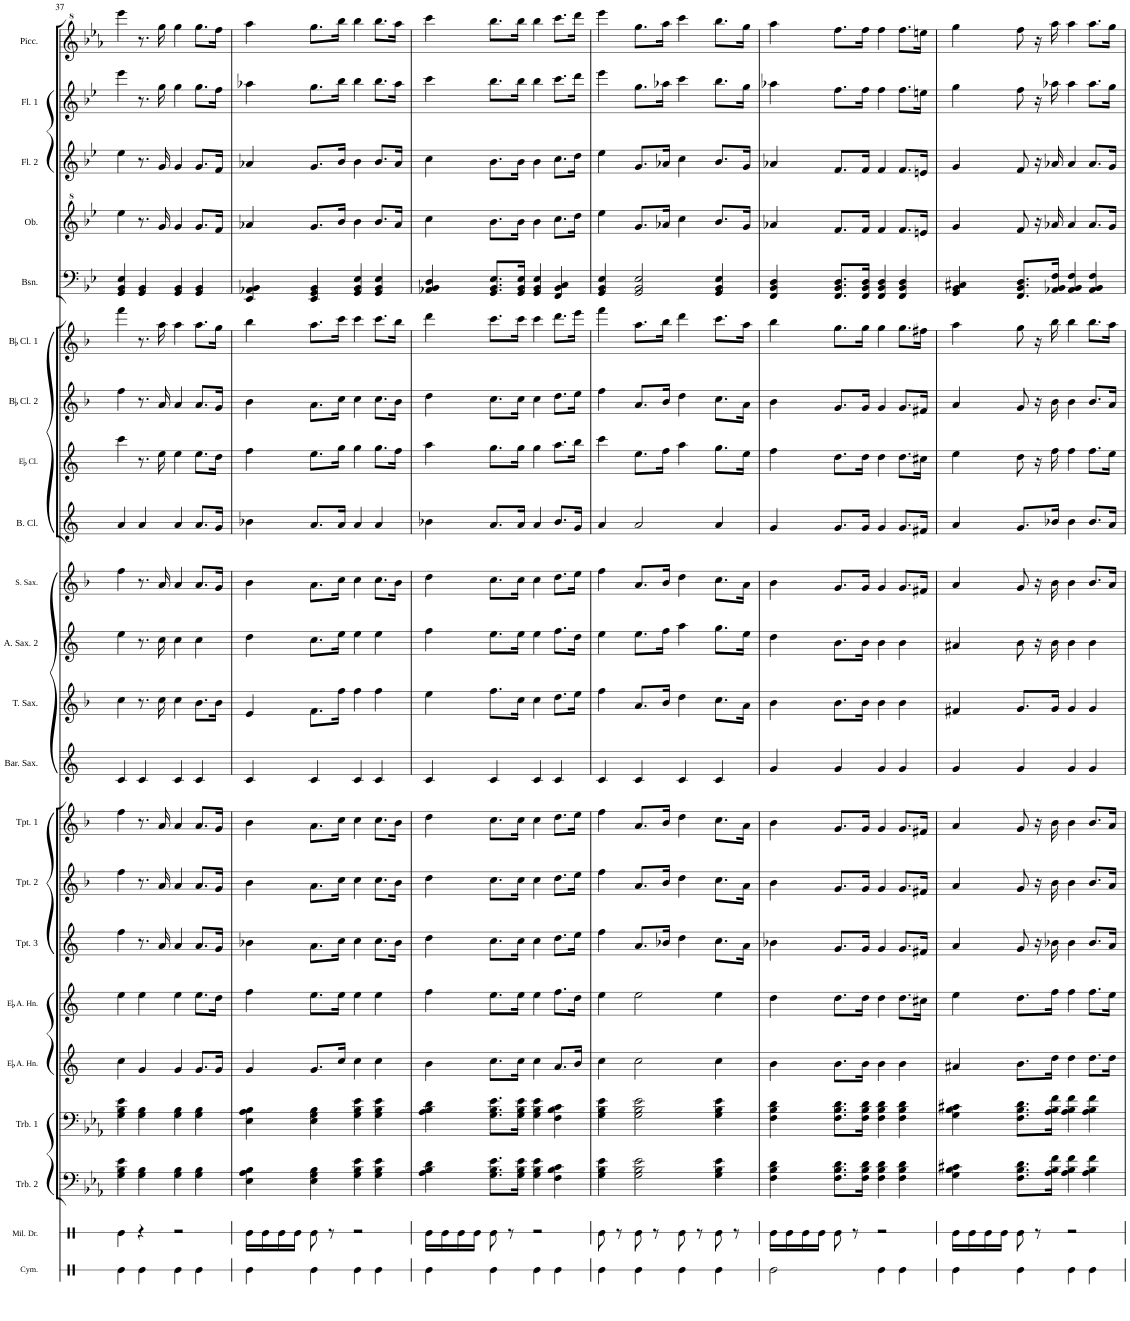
**kern	**kern	**kern	**kern	**kern	**kern	**kern	**kern	**kern	**kern	**kern	**kern	**kern	**kern	**kern	**kern	**kern	**kern	**kern	**kern	**kern	**kern
*part22	*part21	*part20	*part19	*part18	*part17	*part16	*part15	*part14	*part13	*part12	*part11	*part10	*part9	*part8	*part7	*part6	*part5	*part4	*part3	*part2	*part1
*staff22	*staff21	*staff20	*staff19	*staff18	*staff17	*staff16	*staff15	*staff14	*staff13	*staff12	*staff11	*staff10	*staff9	*staff8	*staff7	*staff6	*staff5	*staff4	*staff3	*staff2	*staff1
*I"Cymbal	*I"Military Drum	*I"Trombone 2	*I"Trombone 1	*I"EaccidentalFlat Alto Horn	*I"EaccidentalFlat Alto Horn	*I"BaccidentalFlat Trumpet 3	*I"BaccidentalFlat Trumpet 2	*I"BaccidentalFlat Trumpet 1	*I"Baritone Saxophone	*I"Tenor Saxophone	*I"Alto Saxophone 2	*I"Soprano Saxophone	*I"Bass Clarinet	*I"EaccidentalFlat Clarinet	*I"BaccidentalFlat Clarinet 2	*I"BaccidentalFlat Clarinet 1	*I"Bassoon	*I"Oboe	*I"Flute 2	*I"Flute 1	*I"Piccolo
*I'Cym.	*I'Mil. Dr.	*I'Trb. 2	*I'Trb. 1	*I'EaccidentalFlat A. Hn.	*I'EaccidentalFlat A. Hn.	*I'Tpt. 3	*I'Tpt. 2	*I'Tpt. 1	*I'Bar. Sax.	*I'T. Sax.	*I'A. Sax. 2	*I'S. Sax.	*I'B. Cl.	*I'EaccidentalFlat Cl.	*I'BaccidentalFlat Cl. 2	*I'BaccidentalFlat Cl. 1	*I'Bsn.	*I'Ob.	*I'Fl. 2	*I'Fl. 1	*I'Picc.
!!LO:PB:g=z
*clefX	*clefX	*clefF4	*clefF4	*clefG2	*clefG2	*clefG2	*clefG2	*clefG2	*clefG2	*clefG2	*clefG2	*clefG2	*clefG2	*clefG2	*clefG2	*clefG2	*clefF4	*clefG^2	*clefG2	*clefG2	*clefG^2
*	*	*	*	*Trd5c9	*Trd5c9	*Trd1c2	*Trd1c2	*Trd1c2	*Trd12c21	*Trd8c14	*Trd5c9	*Trd1c2	*Trd8c14	*Trd-2c-3	*Trd1c2	*Trd1c2	*	*	*	*	*Trd-7c-12
*k[]	*k[]	*k[b-e-a-]	*k[b-e-a-]	*k[]	*k[]	*k[]	*k[b-]	*k[b-]	*k[]	*k[b-]	*k[]	*k[b-]	*k[]	*k[]	*k[b-]	*k[b-]	*k[b-e-]	*k[b-e-]	*k[b-e-]	*k[b-e-]	*k[b-e-a-]
*M4/4	*M4/4	*M4/4	*M4/4	*M4/4	*M4/4	*M4/4	*M4/4	*M4/4	*M4/4	*M4/4	*M4/4	*M4/4	*M4/4	*M4/4	*M4/4	*M4/4	*M4/4	*M4/4	*M4/4	*M4/4	*M4/4
=37	=37	=37	=37	=37	=37	=37	=37	=37	=37	=37	=37	=37	=37	=37	=37	=37	=37	=37	=37	=37	=37
4Re\	4Re\	4G\ 4B-\ 4e-\	4G\ 4B-\ 4e-\	4cc\	4ee\	4ff\	4ff\	4ff\	4c/	4cc\	4ee\	4ff\	4a/	4ccc\	4ff\	4fff\	4GG/ 4BB-/ 4E-/	4eee-\	4ee-\	4eee-\	4eeee-\
4Re\	4r	4G\ 4B-\	4G\ 4B-\	4g/	4ee\	8.r	8.r	8.r	4c/	8.r	8.r	8.r	4a/	8.r	8.r	8.r	4GG/ 4BB-/	8.r	8.r	8.r	8.r
.	.	.	.	.	.	16a/	16a/	16a/	.	16cc\	16cc\	16a/	.	16ee\	16a/	16aa\	.	16gg/	16g/	16gg\	16ggg\
4Re\	2r	4G\ 4B-\	4G\ 4B-\	4g/	4ee\	4a/	4a/	4a/	4c/	4cc\	4cc\	4a/	4a/	4ee\	4a/	4aa\	4GG/ 4BB-/	4gg/	4g/	4gg\	4ggg\
4Re\	.	4G\ 4B-\	4G\ 4B-\	8.g/L	8.ee\L	8.a/L	8.a/L	8.a/L	4c/	8.b-\L	4cc\	8.a/L	8.a/L	8.ee\L	8.a/L	8.aa\L	4GG/ 4BB-/	8.gg/L	8.g/L	8.gg\L	8.ggg\L
.	.	.	.	16g/Jk	16dd\Jk	16g/Jk	16g/Jk	16g/Jk	.	16b-\Jk	.	16g/Jk	16g/Jk	16dd\Jk	16g/Jk	16gg\Jk	.	16ff/Jk	16f/Jk	16ff\Jk	16fff\Jk
=38	=38	=38	=38	=38	=38	=38	=38	=38	=38	=38	=38	=38	=38	=38	=38	=38	=38	=38	=38	=38	=38
4Re\	16Re\LL	4E-\ 4A-\ 4B-\	4E-\ 4A-\ 4B-\	4g/	4ff\	4b-X\	4b-\	4b-\	4c/	4e/	4dd\	4b-\	4b-X\	4ff\	4b-\	4bb-\	4EE-/ 4AA-X/ 4BB-/	4aa-X/	4a-X/	4aa-X\	4aaa-\
.	16Re\	.	.	.	.	.	.	.	.	.	.	.	.	.	.	.	.	.	.	.	.
.	16Re\	.	.	.	.	.	.	.	.	.	.	.	.	.	.	.	.	.	.	.	.
.	16Re\JJ	.	.	.	.	.	.	.	.	.	.	.	.	.	.	.	.	.	.	.	.
4Re\	8Re\	4E-\ 4G\ 4B-\	4E-\ 4G\ 4B-\	8.g/L	8.ee\L	8.a\L	8.a\L	8.a\L	4c/	8.f\L	8.cc\L	8.a\L	8.a/L	8.ee\L	8.a\L	8.aa\L	4EE-/ 4GG/ 4BB-/	8.gg/L	8.g/L	8.gg\L	8.ggg\L
.	8r	.	.	.	.	.	.	.	.	.	.	.	.	.	.	.	.	.	.	.	.
.	.	.	.	16cc/Jk	16ee\Jk	16cc\Jk	16cc\Jk	16cc\Jk	.	16ff\Jk	16ee\Jk	16cc\Jk	16a/Jk	16gg\Jk	16cc\Jk	16ccc\Jk	.	16bb-/Jk	16b-/Jk	16bb-\Jk	16bbb-\Jk
4Re\	2r	4G\ 4B-\ 4e-\	4G\ 4B-\ 4e-\	4cc\	4ee\	4cc\	4cc\	4cc\	4c/	4ff\	4ee\	4cc\	4a/	4gg\	4cc\	4ccc\	4GG/ 4BB-/ 4E-/	4bb-\	4b-\	4bb-\	4bbb-\
4Re\	.	4G\ 4B-\ 4e-\	4G\ 4B-\ 4e-\	4cc\	4ee\	8.cc\L	8.cc\L	8.cc\L	4c/	4ff\	4ee\	8.cc\L	4a/	8.gg\L	8.cc\L	8.ccc\L	4GG/ 4BB-/ 4E-/	8.bb-/L	8.b-/L	8.bb-\L	8.bbb-\L
.	.	.	.	.	.	16b-\Jk	16b-\Jk	16b-\Jk	.	.	.	16b-\Jk	.	16ff\Jk	16b-\Jk	16bb-\Jk	.	16aa-/Jk	16a-/Jk	16aa-\Jk	16aaa-\Jk
=39	=39	=39	=39	=39	=39	=39	=39	=39	=39	=39	=39	=39	=39	=39	=39	=39	=39	=39	=39	=39	=39
4Re\	16Re\LL	4A-\ 4B-\ 4d\	4A-\ 4B-\ 4d\	4b\	4ff\	4dd\	4dd\	4dd\	4c/	4ee\	4ff\	4dd\	4b-X\	4aa\	4dd\	4ddd\	4AA-X/ 4BB-/ 4D/	4ccc\	4cc\	4ccc\	4cccc\
.	16Re\	.	.	.	.	.	.	.	.	.	.	.	.	.	.	.	.	.	.	.	.
.	16Re\	.	.	.	.	.	.	.	.	.	.	.	.	.	.	.	.	.	.	.	.
.	16Re\JJ	.	.	.	.	.	.	.	.	.	.	.	.	.	.	.	.	.	.	.	.
4Re\	8Re\	8.G\ 8.B-\ 8.e-\L	8.G\ 8.B-\ 8.e-\L	8.cc\L	8.ee\L	8.cc\L	8.cc\L	8.cc\L	4c/	8.ff\L	8.ee\L	8.cc\L	8.a/L	8.gg\L	8.cc\L	8.ccc\L	8.GG/ 8.BB-/ 8.E-/L	8.bb-\L	8.b-\L	8.bb-\L	8.bbb-\L
.	8r	.	.	.	.	.	.	.	.	.	.	.	.	.	.	.	.	.	.	.	.
.	.	16G\ 16B-\ 16e-\Jk	16G\ 16B-\ 16e-\Jk	16cc\Jk	16ee\Jk	16cc\Jk	16cc\Jk	16cc\Jk	.	16cc\Jk	16ee\Jk	16cc\Jk	16a/Jk	16gg\Jk	16cc\Jk	16ccc\Jk	16GG/ 16BB-/ 16E-/Jk	16bb-\Jk	16b-\Jk	16bb-\Jk	16bbb-\Jk
4Re\	2r	4G\ 4B-\ 4e-\	4G\ 4B-\ 4e-\	4cc\	4ee\	4cc\	4cc\	4cc\	4c/	4cc\	4ee\	4cc\	4a/	4gg\	4cc\	4ccc\	4GG/ 4BB-/ 4E-/	4bb-\	4b-\	4bb-\	4bbb-\
4Re\	.	4F\ 4B-\ 4c\	4F\ 4B-\ 4c\	8.a/L	8.ff\L	8.dd\L	8.dd\L	8.dd\L	4c/	8.dd\L	8.ff\L	8.dd\L	8.b-/L	8.aa\L	8.dd\L	8.ddd\L	4FF/ 4BB-/ 4C/	8.ccc\L	8.cc\L	8.ccc\L	8.cccc\L
.	.	.	.	16b/Jk	16dd\Jk	16ee\Jk	16ee\Jk	16ee\Jk	.	16ee\Jk	16dd\Jk	16ee\Jk	16g/Jk	16bb\Jk	16ee\Jk	16eee\Jk	.	16ddd\Jk	16dd\Jk	16ddd\Jk	16dddd\Jk
=40	=40	=40	=40	=40	=40	=40	=40	=40	=40	=40	=40	=40	=40	=40	=40	=40	=40	=40	=40	=40	=40
4Re\	8Re\	4G\ 4B-\ 4e-\	4G\ 4B-\ 4e-\	4cc\	4ee\	4ff\	4ff\	4ff\	4c/	4ff\	4ee\	4ff\	4a/	4ccc\	4ff\	4fff\	4GG/ 4BB-/ 4E-/	4eee-\	4ee-\	4eee-\	4eeee-\
.	8r	.	.	.	.	.	.	.	.	.	.	.	.	.	.	.	.	.	.	.	.
4Re\	8Re\	2G\ 2B-\ 2e-\	2G\ 2B-\ 2e-\	2cc\	2ee\	8.a/L	8.a/L	8.a/L	4c/	8.a/L	8.ee\L	8.a/L	2a/	8.ee\L	8.a/L	8.aa\L	2GG/ 2BB-/ 2E-/	8.gg/L	8.g/L	8.gg\L	8.ggg\L
.	8r	.	.	.	.	.	.	.	.	.	.	.	.	.	.	.	.	.	.	.	.
.	.	.	.	.	.	16b-X/Jk	16b-/Jk	16b-/Jk	.	16b-/Jk	16ff\Jk	16b-/Jk	.	16ff\Jk	16b-/Jk	16bb-\Jk	.	16aa-X/Jk	16a-X/Jk	16aa-X\Jk	16aaa-\Jk
4Re\	8Re\	.	.	.	.	4dd\	4dd\	4dd\	4c/	4dd\	4aa\	4dd\	.	4aa\	4dd\	4ddd\	.	4ccc\	4cc\	4ccc\	4cccc\
.	8r	.	.	.	.	.	.	.	.	.	.	.	.	.	.	.	.	.	.	.	.
4Re\	8Re\	4G\ 4B-\ 4e-\	4G\ 4B-\ 4e-\	4cc\	4ee\	8.cc\L	8.cc\L	8.cc\L	4c/	8.cc\L	8.gg\L	8.cc\L	4a/	8.gg\L	8.cc\L	8.ccc\L	4GG/ 4BB-/ 4E-/	8.bb-/L	8.b-/L	8.bb-\L	8.bbb-\L
.	8r	.	.	.	.	.	.	.	.	.	.	.	.	.	.	.	.	.	.	.	.
.	.	.	.	.	.	16a\Jk	16a\Jk	16a\Jk	.	16a\Jk	16ee\Jk	16a\Jk	.	16ee\Jk	16a\Jk	16aa\Jk	.	16gg/Jk	16g/Jk	16gg\Jk	16ggg\Jk
=41	=41	=41	=41	=41	=41	=41	=41	=41	=41	=41	=41	=41	=41	=41	=41	=41	=41	=41	=41	=41	=41
2Re\	16Re\LL	4F\ 4B-\ 4d\	4F\ 4B-\ 4d\	4b\	4dd\	4b-X\	4b-\	4b-\	4g/	4b-\	4dd\	4b-\	4g/	4ff\	4b-\	4bb-\	4FF/ 4BB-/ 4D/	4aa-X/	4a-X/	4aa-X\	4aaa-\
.	16Re\	.	.	.	.	.	.	.	.	.	.	.	.	.	.	.	.	.	.	.	.
.	16Re\	.	.	.	.	.	.	.	.	.	.	.	.	.	.	.	.	.	.	.	.
.	16Re\JJ	.	.	.	.	.	.	.	.	.	.	.	.	.	.	.	.	.	.	.	.
.	8Re\	8.F\ 8.B-\ 8.d\L	8.F\ 8.B-\ 8.d\L	8.b\L	8.dd\L	8.g/L	8.g/L	8.g/L	4g/	8.b-\L	8.b\L	8.g/L	8.g/L	8.dd\L	8.g/L	8.gg\L	8.FF/ 8.BB-/ 8.D/L	8.ff/L	8.f/L	8.ff\L	8.fff\L
.	8r	.	.	.	.	.	.	.	.	.	.	.	.	.	.	.	.	.	.	.	.
.	.	16F\ 16B-\ 16d\Jk	16F\ 16B-\ 16d\Jk	16b\Jk	16dd\Jk	16g/Jk	16g/Jk	16g/Jk	.	16b-\Jk	16b\Jk	16g/Jk	16g/Jk	16dd\Jk	16g/Jk	16gg\Jk	16FF/ 16BB-/ 16D/Jk	16ff/Jk	16f/Jk	16ff\Jk	16fff\Jk
4Re\	2r	4F\ 4B-\ 4d\	4F\ 4B-\ 4d\	4b\	4dd\	4g/	4g/	4g/	4g/	4b-\	4b\	4g/	4g/	4dd\	4g/	4gg\	4FF/ 4BB-/ 4D/	4ff/	4f/	4ff\	4fff\
4Re\	.	4F\ 4B-\ 4d\	4F\ 4B-\ 4d\	4b\	8.dd\L	8.g/L	8.g/L	8.g/L	4g/	4b-\	4b\	8.g/L	8.g/L	8.dd\L	8.g/L	8.gg\L	4FF/ 4BB-/ 4D/	8.ff/L	8.f/L	8.ff\L	8.fff\L
.	.	.	.	.	16cc#X\Jk	16f#X/Jk	16f#X/Jk	16f#X/Jk	.	.	.	16f#X/Jk	16f#X/Jk	16cc#X\Jk	16f#X/Jk	16ff#X\Jk	.	16een/Jk	16en/Jk	16een\Jk	16eeen\Jk
=42	=42	=42	=42	=42	=42	=42	=42	=42	=42	=42	=42	=42	=42	=42	=42	=42	=42	=42	=42	=42	=42
4Re\	16Re\LL	4G\ 4B-\ 4c#X\	4G\ 4B-\ 4c#X\	4a#X/	4ee\	4a/	4a/	4a/	4g/	4f#X/	4a#X/	4a/	4a/	4ee\	4a/	4aa\	4GG/ 4BB-/ 4C#X/	4gg/	4g/	4gg\	4ggg\
.	16Re\	.	.	.	.	.	.	.	.	.	.	.	.	.	.	.	.	.	.	.	.
.	16Re\	.	.	.	.	.	.	.	.	.	.	.	.	.	.	.	.	.	.	.	.
.	16Re\JJ	.	.	.	.	.	.	.	.	.	.	.	.	.	.	.	.	.	.	.	.
4Re\	8Re\	8.F\ 8.B-\ 8.d\L	8.F\ 8.B-\ 8.d\L	8.b\L	8.dd\L	8g/	8g/	8g/	4g/	8.g/L	8b\	8g/	8.g/L	8dd\	8g/	8gg\	8.FF/ 8.BB-/ 8.D/L	8ff/	8f/	8ff\	8fff\
.	8r	.	.	.	.	16r	16r	16r	.	.	16r	16r	.	16r	16r	16r	.	16r	16r	16r	16r
.	.	16A-\ 16B-\ 16f\Jk	16A-\ 16B-\ 16f\Jk	16dd\Jk	16ff\Jk	16b-X\	16b-\	16b-\	.	16g/Jk	16b\	16b-\	16b-X/Jk	16ff\	16b-\	16bb-\	16AA-X/ 16BB-/ 16F/Jk	16aa-X/	16a-X/	16aa-X\	16aaa-\
4Re\	2r	4A-\ 4B-\ 4f\	4A-\ 4B-\ 4f\	4dd\	4ff\	4b-\	4b-\	4b-\	4g/	4g/	4b\	4b-\	4b-\	4ff\	4b-\	4bb-\	4AA-/ 4BB-/ 4F/	4aa-/	4a-/	4aa-\	4aaa-\
4Re\	.	4A-\ 4B-\ 4f\	4A-\ 4B-\ 4f\	8.dd\L	8.ff\L	8.b-/L	8.b-/L	8.b-/L	4g/	4g/	4b\	8.b-/L	8.b-/L	8.ff\L	8.b-/L	8.bb-\L	4AA-/ 4BB-/ 4F/	8.aa-/L	8.a-/L	8.aa-\L	8.aaa-\L
.	.	.	.	16dd\Jk	16ee\Jk	16a/Jk	16a/Jk	16a/Jk	.	.	.	16a/Jk	16a/Jk	16ee\Jk	16a/Jk	16aa\Jk	.	16gg/Jk	16g/Jk	16gg\Jk	16ggg\Jk
=	=	=	=	=	=	=	=	=	=	=	=	=	=	=	=	=	=	=	=	=	=
*-	*-	*-	*-	*-	*-	*-	*-	*-	*-	*-	*-	*-	*-	*-	*-	*-	*-	*-	*-	*-	*-
